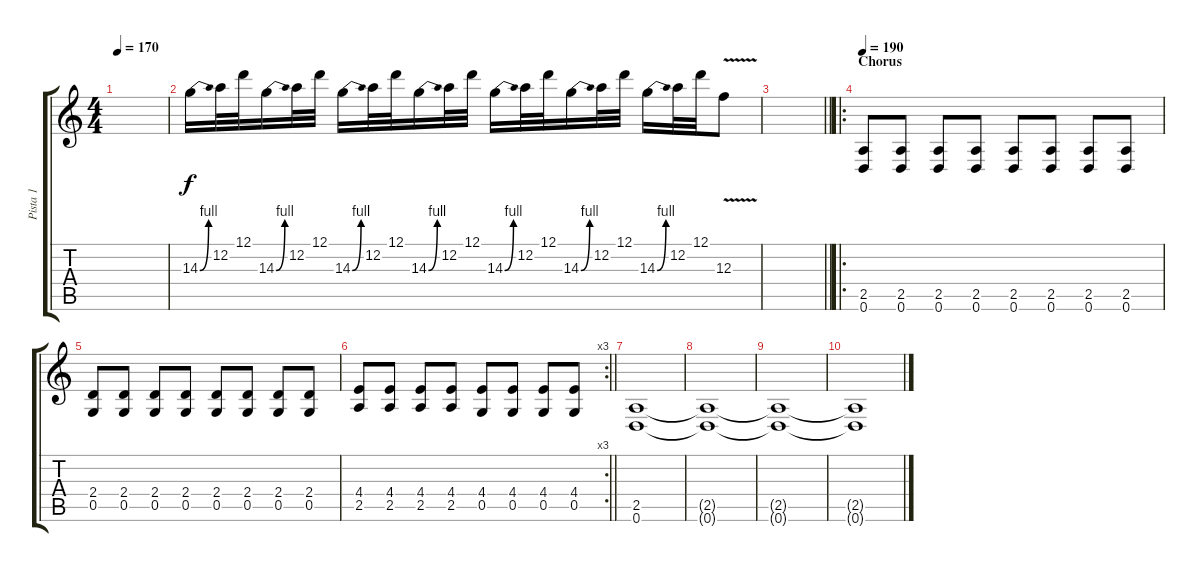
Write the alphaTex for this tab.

\track ("Pista 1" "Pista 1") {instrument distortionguitar}
\staff {score tabs}
\tuning (D4 A3 F3 C3 G2 D2) {hide}
\ts (4 4)
\tempo 170
\clef g2
\ks c
|
14.3{be (bend 0 0 60 4)}.16 12.2.32 12.1.32 14.3{be (bend 0 0 60 4)}.16 12.2.32 12.1.32 14.3{be (bend 0 0 60 4)}.16 12.2.32 12.1.32 14.3{be (bend 0 0 60 4)}.16 12.2.32 12.1.32 14.3{be (bend 0 0 60 4)}.16 12.2.32 12.1.32 14.3{be (bend 0 0 60 4)}.16 12.2.32 12.1.32 14.3{be (bend 0 0 60 4)}.16 12.2.32 12.1.32 12.3{v}.8 |
\barLineRight lightlight
|
\ro
\section ("" "Chorus")
\tempo 190
(2.5 0.6).8 (2.5 0.6).8 (2.5 0.6).8 (2.5 0.6).8 (2.5 0.6).8 (2.5 0.6).8 (2.5 0.6).8 (2.5 0.6).8 |
(2.4 0.5).8 (2.4 0.5).8 (2.4 0.5).8 (2.4 0.5).8 (2.4 0.5).8 (2.4 0.5).8 (2.4 0.5).8 (2.4 0.5).8 |
\rc 3
\barLineRight lightlight
(4.4 2.5).8 (4.4 2.5).8 (4.4 2.5).8 (4.4 2.5).8 (4.4 0.5).8 (4.4 0.5).8 (4.4 0.5).8 (4.4 0.5).8 |
(2.5 0.6).1 |
(2.5{t} 0.6{t}).1 |
(2.5{t} 0.6{t}).1 |
(2.5{t} 0.6{t}).1
